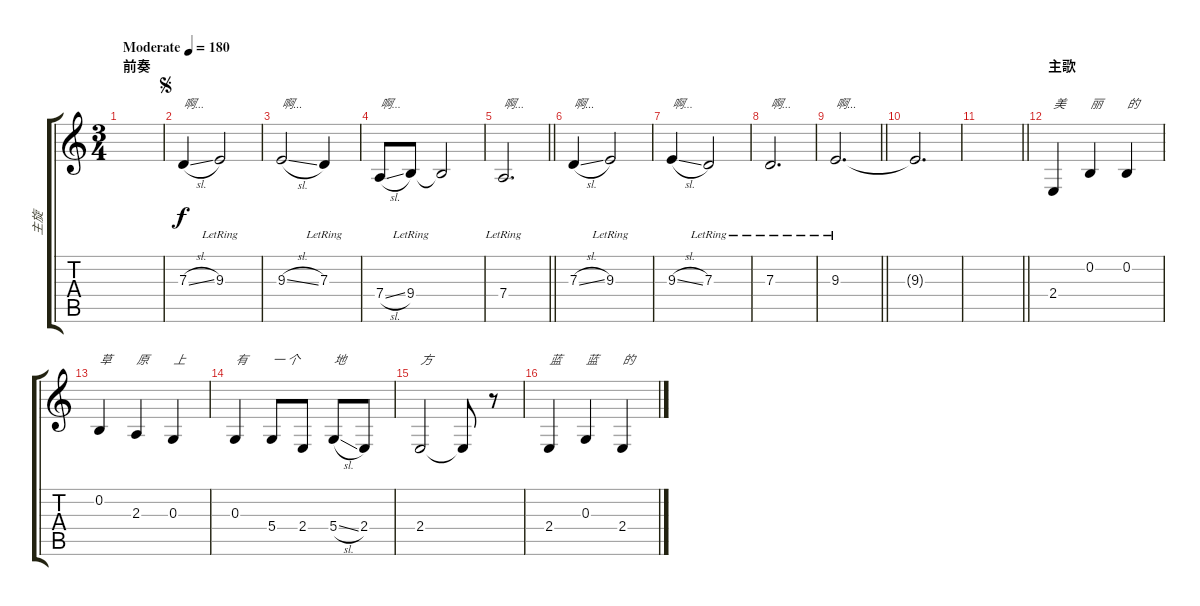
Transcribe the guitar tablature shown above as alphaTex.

\track ("主旋" "主旋") {instrument harmonica}
\staff {score tabs}
\tuning (E4 B3 G3 D3 A2 E2) {hide}
\ts (3 4)
\section ("" "前奏")
\tempo (180 "Moderate")
\clef g2
\ks c
|
\jump segno
7.3{sl}.4{txt "啊..."} 9.3{lr}.2 |
9.3{sl}.2{txt "啊..."} 7.3{lr}.4 |
7.4{sl}.8{txt "啊..."} 9.4{lr}.8 9.4{t}.2 |
\barLineRight lightlight
7.4{lr}.2{d txt "啊..."} |
7.3{sl}.4{txt "啊..."} 9.3{lr}.2 |
9.3{sl}.4{txt "啊..."} 7.3{lr}.2 |
7.3{lr}.2{d txt "啊..."} |
\barLineRight lightlight
9.3{lr}.2{d txt "啊..."} |
9.3{t}.2{d} |
\barLineRight lightlight
|
\section ("" "主歌")
2.4.4{txt "美"} 0.2.4{txt "丽"} 0.2.4{txt "的"} |
0.2.4{txt "草"} 2.3.4{txt "原"} 0.3.4{txt "上"} |
0.3.4{txt "有"} 5.4.8{txt "一 个"} 2.4.8 5.4{sl}.8{txt "地"} 2.4.8 |
2.4.2{txt "方"} 2.4{t}.8 r.8 |
2.4.4{txt "蓝"} 0.3.4{txt "蓝"} 2.4.4{txt "的"}
